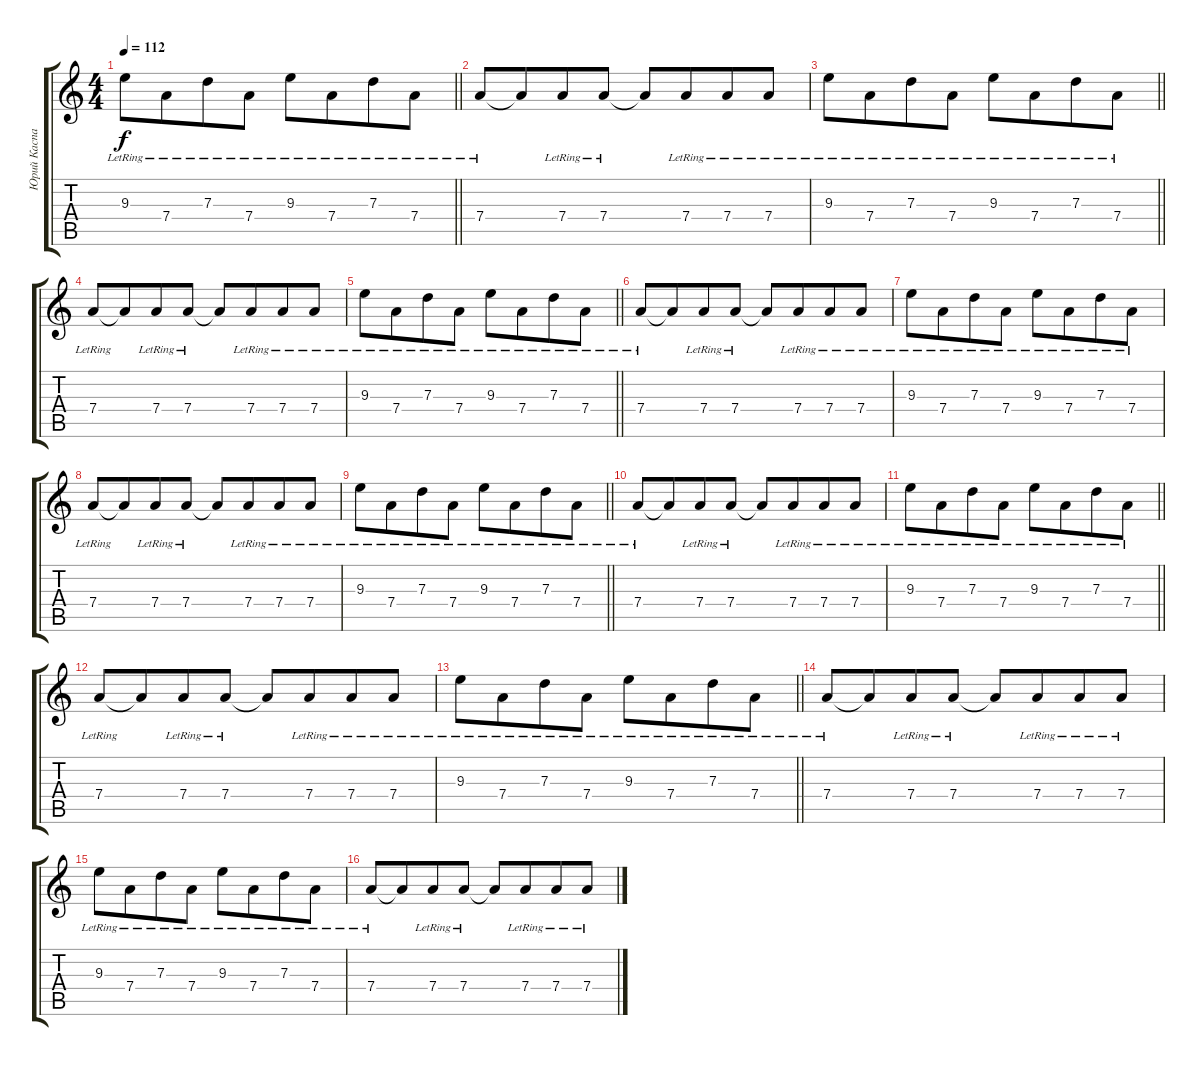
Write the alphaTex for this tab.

\track ("Юрий Каспарян" "Юрий Каспа") {instrument electricguitarjazz}
\staff {score tabs}
\tuning (E4 B3 G3 D3 A2 E2) {hide}
\ts (4 4)
\tempo 112
\clef g2
\barLineRight lightlight
\ks c
9.3{lr}.8{dy f} 7.4{lr}.8{beam merge} 7.3{lr}.8 7.4{lr}.8 9.3{lr}.8 7.4{lr}.8{beam merge} 7.3{lr}.8 7.4{lr}.8 |
\section ("" "")
7.4{lr}.8 7.4{t}.8{beam merge} 7.4{lr}.8 7.4{lr}.8 7.4{t}.8 7.4{lr}.8{beam merge} 7.4{lr}.8 7.4{lr}.8 |
\barLineRight lightlight
9.3{lr}.8 7.4{lr}.8{beam merge} 7.3{lr}.8 7.4{lr}.8 9.3{lr}.8 7.4{lr}.8{beam merge} 7.3{lr}.8 7.4{lr}.8 |
7.4{lr}.8 7.4{t}.8{beam merge} 7.4{lr}.8 7.4{lr}.8 7.4{t}.8 7.4{lr}.8{beam merge} 7.4{lr}.8 7.4{lr}.8 |
\barLineRight lightlight
9.3{lr}.8 7.4{lr}.8{beam merge} 7.3{lr}.8 7.4{lr}.8 9.3{lr}.8 7.4{lr}.8{beam merge} 7.3{lr}.8 7.4{lr}.8 |
7.4{lr}.8 7.4{t}.8{beam merge} 7.4{lr}.8 7.4{lr}.8 7.4{t}.8 7.4{lr}.8{beam merge} 7.4{lr}.8 7.4{lr}.8 |
9.3{lr}.8 7.4{lr}.8{beam merge} 7.3{lr}.8 7.4{lr}.8 9.3{lr}.8 7.4{lr}.8{beam merge} 7.3{lr}.8 7.4{lr}.8 |
7.4{lr}.8 7.4{t}.8{beam merge} 7.4{lr}.8 7.4{lr}.8 7.4{t}.8 7.4{lr}.8{beam merge} 7.4{lr}.8 7.4{lr}.8 |
\barLineRight lightlight
9.3{lr}.8 7.4{lr}.8{beam merge} 7.3{lr}.8 7.4{lr}.8 9.3{lr}.8 7.4{lr}.8{beam merge} 7.3{lr}.8 7.4{lr}.8 |
\section ("" "")
7.4{lr}.8 7.4{t}.8{beam merge} 7.4{lr}.8 7.4{lr}.8 7.4{t}.8 7.4{lr}.8{beam merge} 7.4{lr}.8 7.4{lr}.8 |
\barLineRight lightlight
9.3{lr}.8 7.4{lr}.8{beam merge} 7.3{lr}.8 7.4{lr}.8 9.3{lr}.8 7.4{lr}.8{beam merge} 7.3{lr}.8 7.4{lr}.8 |
7.4{lr}.8 7.4{t}.8{beam merge} 7.4{lr}.8 7.4{lr}.8 7.4{t}.8 7.4{lr}.8{beam merge} 7.4{lr}.8 7.4{lr}.8 |
\barLineRight lightlight
9.3{lr}.8 7.4{lr}.8{beam merge} 7.3{lr}.8 7.4{lr}.8 9.3{lr}.8 7.4{lr}.8{beam merge} 7.3{lr}.8 7.4{lr}.8 |
7.4{lr}.8 7.4{t}.8{beam merge} 7.4{lr}.8 7.4{lr}.8 7.4{t}.8 7.4{lr}.8{beam merge} 7.4{lr}.8 7.4{lr}.8 |
9.3{lr}.8 7.4{lr}.8{beam merge} 7.3{lr}.8 7.4{lr}.8 9.3{lr}.8 7.4{lr}.8{beam merge} 7.3{lr}.8 7.4{lr}.8 |
7.4{lr}.8 7.4{t}.8{beam merge} 7.4{lr}.8 7.4{lr}.8 7.4{t}.8 7.4{lr}.8{beam merge} 7.4{lr}.8 7.4{lr}.8
